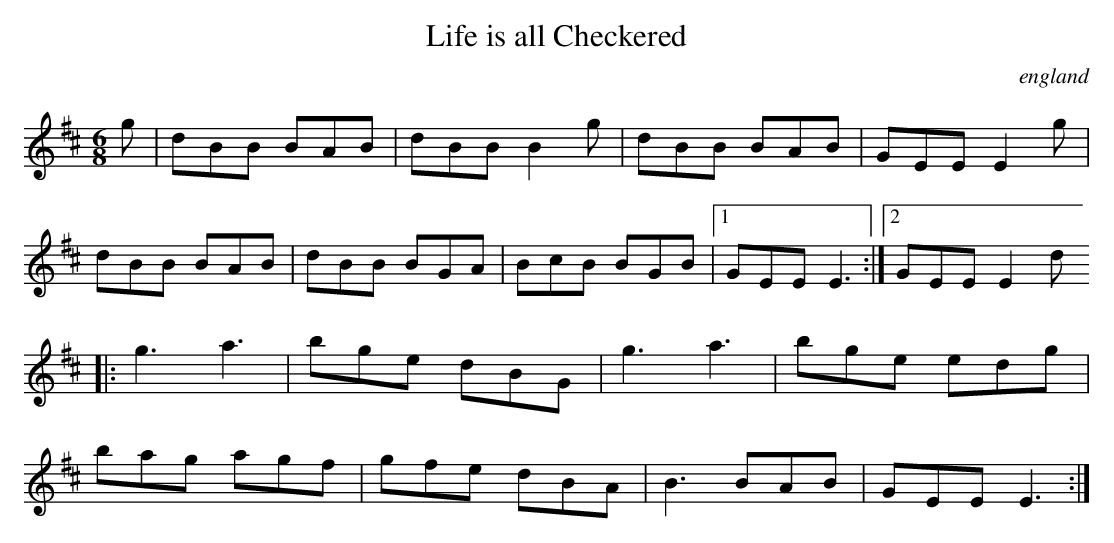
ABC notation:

X:1
T:Life is all Checkered
O:england
M:6/8
L:1/8
K:D
g|dBB BAB|dBB B2g|dBB BAB|GEE E2g|
dBB BAB|dBB BGA|BcB BGB|1 GEE E3:|2 GEE E2d
|:g3 a3|bge dBG|g3 a3|bge edg|
bag agf|gfe dBA|B3 BAB|GEE E3:|
